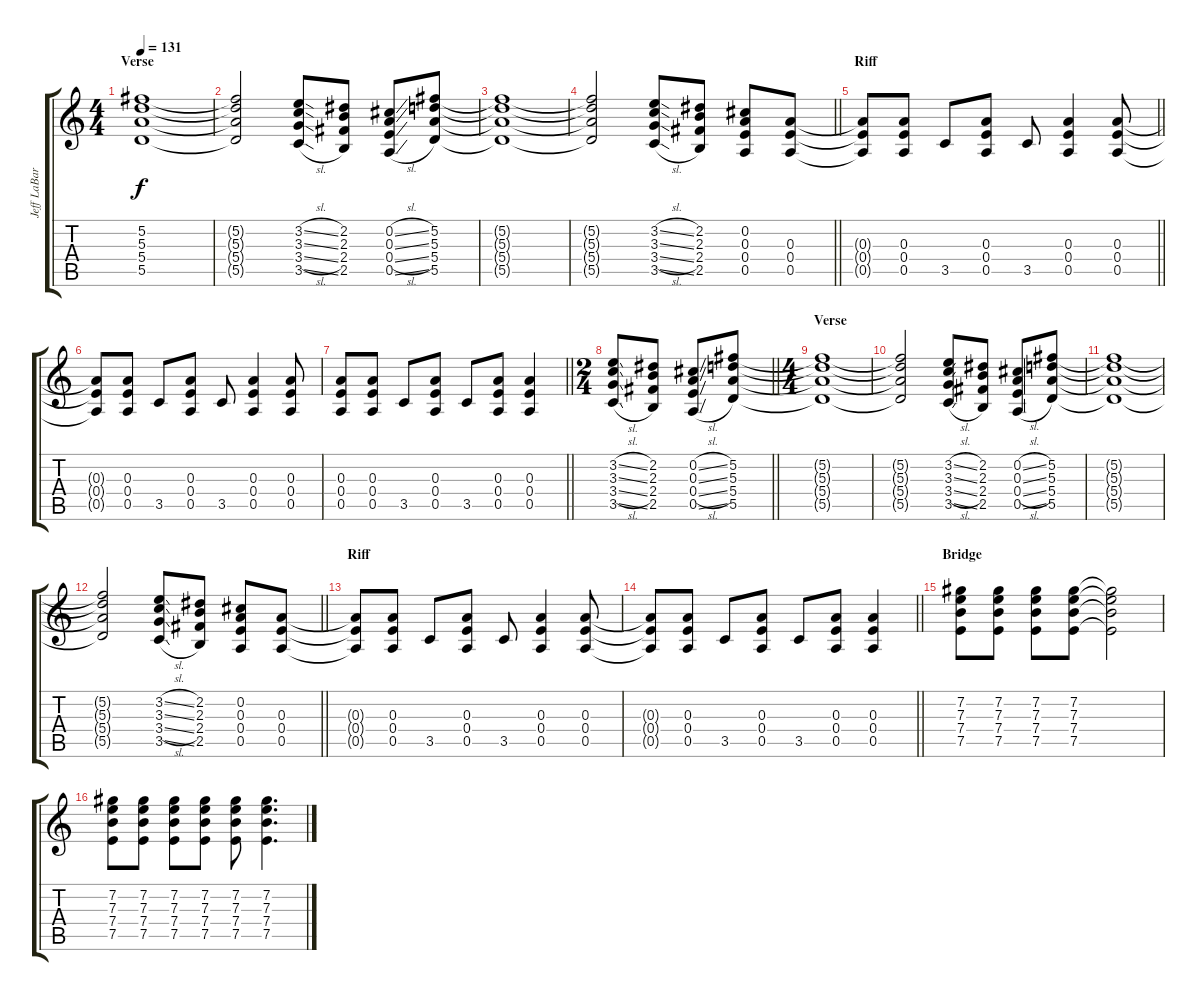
\track ("Jeff LaBar- Rhytm Guitar" "Jeff LaBar") {instrument overdrivenguitar}
\staff {score tabs}
\tuning (E4 Db4 A3 E3 A2 E2) {hide}
\ts (4 4)
\section ("" "Verse")
\tempo 131
\clef g2
\ks c
(5.2{t} 5.3{t} 5.4{t} 5.5{t}).1{dy f} |
(5.2{t} 5.3{t} 5.4{t} 5.5{t}).2 (3.2{sl} 3.3{sl} 3.4{sl} 3.5{sl}).8 (2.2 2.3 2.4 2.5).8 (0.2{sl} 0.3{sl} 0.4{sl} 0.5{sl}).8 (5.2 5.3 5.4 5.5).8 |
(5.2{t} 5.3{t} 5.4{t} 5.5{t}).1 |
\barLineRight lightlight
(5.2{t} 5.3{t} 5.4{t} 5.5{t}).2 (3.2{sl} 3.3{sl} 3.4{sl} 3.5{sl}).8 (2.2 2.3 2.4 2.5).8 (0.2 0.3 0.4 0.5).8 (0.3 0.4 0.5).8 |
\section ("" "Riff")
\barLineRight lightlight
(0.3{t} 0.4{t} 0.5{t}).8 (0.3 0.4 0.5).8 3.5.8 (0.3 0.4 0.5).8 3.5.8 (0.3 0.4 0.5).4 (0.3 0.4 0.5).8 |
(0.3{t} 0.4{t} 0.5{t}).8 (0.3 0.4 0.5).8 3.5.8 (0.3 0.4 0.5).8 3.5.8 (0.3 0.4 0.5).4 (0.3 0.4 0.5).8 |
\barLineRight lightlight
(0.3 0.4 0.5).8 (0.3 0.4 0.5).8 3.5.8 (0.3 0.4 0.5).8 3.5.8 (0.3 0.4 0.5).8 (0.3 0.4 0.5).4 |
\ts (2 4)
\barLineRight lightlight
(3.2{sl} 3.3{sl} 3.4{sl} 3.5{sl}).8 (2.2 2.3 2.4 2.5).8 (0.2{sl} 0.3{sl} 0.4{sl} 0.5{sl}).8 (5.2 5.3 5.4 5.5).8 |
\ts (4 4)
\section ("" "Verse")
(5.2{t} 5.3{t} 5.4{t} 5.5{t}).1 |
(5.2{t} 5.3{t} 5.4{t} 5.5{t}).2 (3.2{sl} 3.3{sl} 3.4{sl} 3.5{sl}).8 (2.2 2.3 2.4 2.5).8 (0.2{sl} 0.3{sl} 0.4{sl} 0.5{sl}).8 (5.2 5.3 5.4 5.5).8 |
(5.2{t} 5.3{t} 5.4{t} 5.5{t}).1 |
\barLineRight lightlight
(5.2{t} 5.3{t} 5.4{t} 5.5{t}).2 (3.2{sl} 3.3{sl} 3.4{sl} 3.5{sl}).8 (2.2 2.3 2.4 2.5).8 (0.2 0.3 0.4 0.5).8 (0.3 0.4 0.5).8 |
\section ("" "Riff")
(0.3{t} 0.4{t} 0.5{t}).8 (0.3 0.4 0.5).8 3.5.8 (0.3 0.4 0.5).8 3.5.8 (0.3 0.4 0.5).4 (0.3 0.4 0.5).8 |
\barLineRight lightlight
(0.3{t} 0.4{t} 0.5{t}).8 (0.3 0.4 0.5).8 3.5.8 (0.3 0.4 0.5).8 3.5.8 (0.3 0.4 0.5).8 (0.3 0.4 0.5).4 |
\section ("" "Bridge")
(7.2 7.3 7.4 7.5).8 (7.2 7.3 7.4 7.5).8 (7.2 7.3 7.4 7.5).8 (7.2 7.3 7.4 7.5).8 (7.2{t} 7.3{t} 7.4{t} 7.5{t}).2 |
(7.2 7.3 7.4 7.5).8 (7.2 7.3 7.4 7.5).8 (7.2 7.3 7.4 7.5).8 (7.2 7.3 7.4 7.5).8 (7.2 7.3 7.4 7.5).8 (7.2 7.3 7.4 7.5).4{d}
